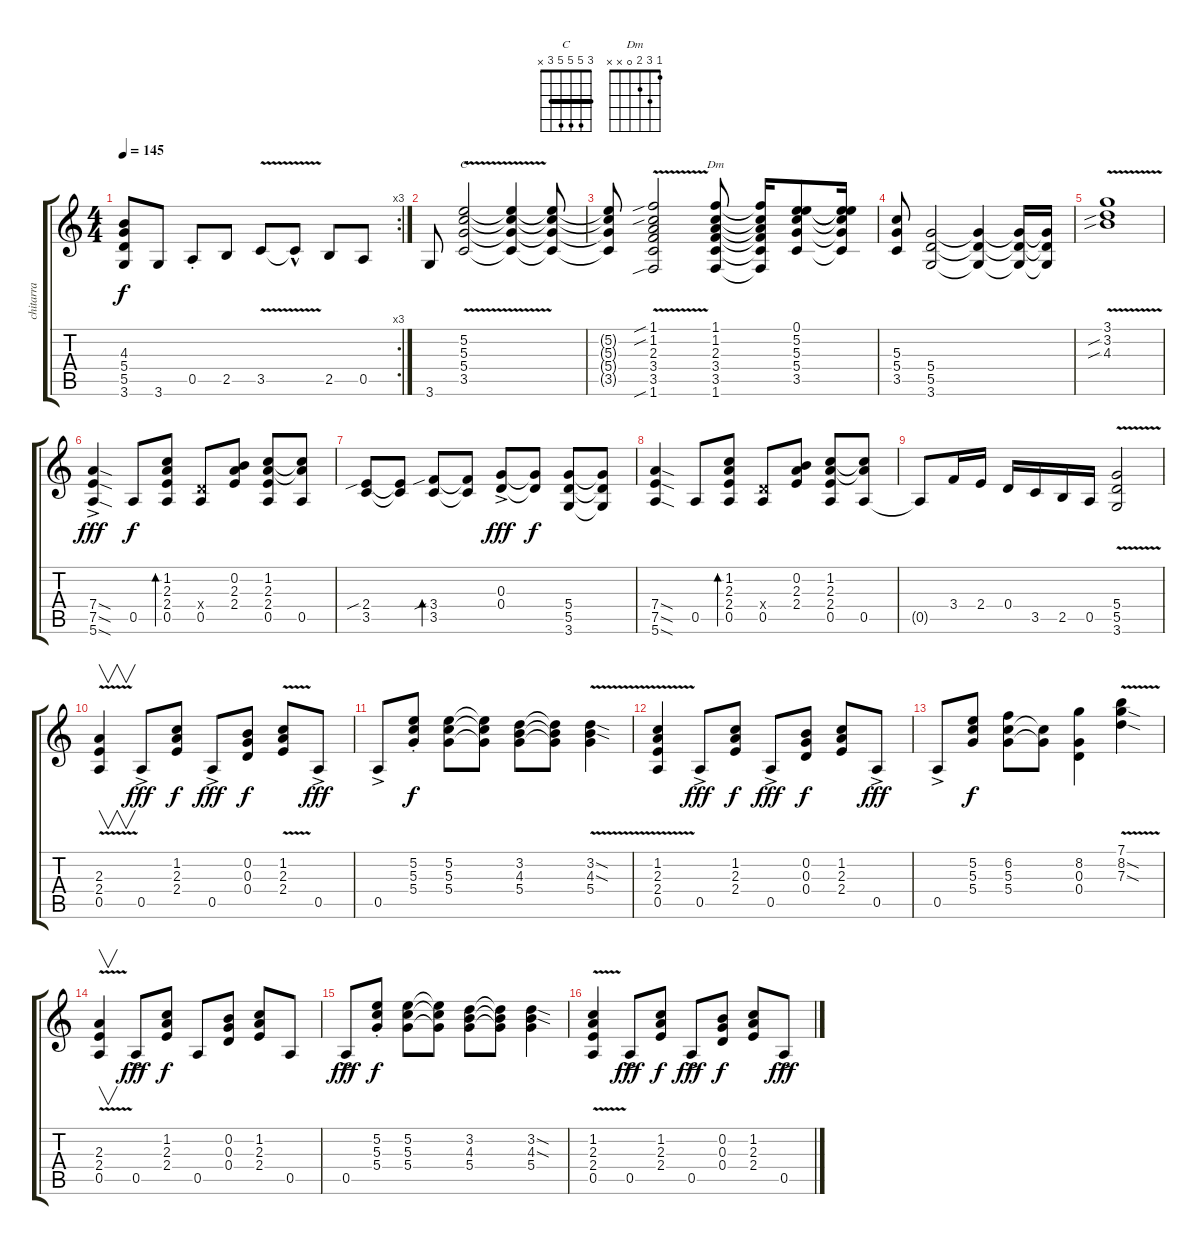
\track ("chitarra" "chitarra") {instrument distortionguitar}
\staff {score tabs}
\tuning (E4 B3 G3 D3 A2 E2) {hide}
\chord ("C" 3 5 5 5 3 x) {barre 3}
\chord ("Dm" 1 3 2 0 x x)
\rc 3
\ts (4 4)
\tempo 145
\clef g2
\ks c
(4.3{t} 5.4{t} 5.5{t} 3.6{t}).8{dy f} 3.6.8 0.5{st}.8 2.5.8 3.5{v}.8 3.5{hac t}.8 2.5.8 0.5.8 |
3.6.8 (5.2 5.3 5.4{v} 3.5).2{ch "C"} (5.2{t} 5.3{t} 5.4{t} 3.5{t}).4 (5.2{t} 5.3{t} 5.4{t} 3.5{t}).8 |
(5.2{t} 5.3{t} 5.4{t} 3.5{t}).8 (1.1{v sib} 1.2{sib} 2.3 3.4 3.5 1.6{sib}).2 (1.1 1.2 2.3 3.4 3.5 1.6).8{ch "Dm"} (1.1{t} 1.2{t} 2.3{t} 3.4{t} 3.5{t} 1.6{t}).16 (0.1 5.2 5.3 5.4 3.5).8 (0.1{t} 5.2{t} 5.3{t} 5.4{t} 3.5{t}).16 |
(5.3 5.4 3.5).8 (5.4 5.5 3.6).2 (5.4{t} 5.5{t} 3.6{t}).4 (5.4{t} 5.5{t} 3.6{t}).16 (5.4{t} 5.5{t} 3.6{t}).16 |
(3.1{v} 3.2{sib} 4.3{sib}).1 |
(7.4{sod ac} 7.5{sod} 5.6{sod}).4{dy fff} 0.5.8{dy f} (1.2 2.3 2.4 0.5).8{bd 120} (0.4{x} 0.5).8 (0.2 2.3 2.4).8 (1.2 2.3 2.4 0.5).8 (1.2{t} 2.3{t} 0.5).8 |
(2.4{sib} 3.5).8 (2.4{t} 3.5{t}).8 (3.4{sib} 3.5).8{bd 480} (3.4{t} 3.5{t}).8 (0.3{ac} 0.4).8{dy fff} (0.3{t} 0.4{t}).8{dy f} (5.4 5.5 3.6).8 (5.4{t} 5.5{t} 3.6{t}).8 |
(7.4{sod} 7.5{sod} 5.6{sod}).4 0.5.8 (1.2 2.3 2.4 0.5).8{bd 120} (0.4{x} 0.5).8 (0.2 2.3 2.4).8 (1.2 2.3 2.4 0.5).8 (1.2{t} 2.3{t} 0.5).8 |
0.5{t}.8 3.4.16 2.4.16 0.4.16 3.5.16 2.5.16 0.5.16 (5.4{v} 5.5 3.6).2 |
(2.3{v} 2.4 0.5).4{v} 0.5{ac}.8{dy fff} (1.2 2.3 2.4).8{dy f} 0.5{ac}.8{dy fff} (0.2 0.3 0.4).8{dy f} (1.2{v} 2.3 2.4).8 0.5{ac}.8{dy fff} |
0.5{ac}.8 (5.2{st} 5.3 5.4).8{dy f} (5.2 5.3 5.4).8 (5.2{t} 5.3{t} 5.4{t}).8 (3.2 4.3 5.4).8 (3.2{t} 4.3{t} 5.4{t}).8 (3.2{sod} 4.3{sod} 5.4{v}).4 |
(1.2{v} 2.3 2.4 0.5).4 0.5{ac}.8{dy fff} (1.2 2.3 2.4).8{dy f} 0.5{ac}.8{dy fff} (0.2 0.3 0.4).8{dy f} (1.2 2.3 2.4).8 0.5{ac}.8{dy fff} |
0.5{ac}.8 (5.2 5.3 5.4).8{dy f} (6.2 5.3 5.4).8 (5.3{t} 5.4{t}).8 (8.2 0.3 0.4).4 (7.1{v} 8.2{sod} 7.3{sod}).4 |
(2.3{v} 2.4 0.5).4{v} 0.5{ac}.8{dy fff} (1.2 2.3 2.4).8{dy f} 0.5.8 (0.2 0.3 0.4).8 (1.2 2.3 2.4).8 0.5.8 |
0.5{ac}.8{dy fff} (5.2{st} 5.3 5.4).8{dy f} (5.2 5.3 5.4).8 (5.2{t} 5.3{t} 5.4{t}).8 (3.2 4.3 5.4).8 (3.2{t} 4.3{t} 5.4{t}).8 (3.2{sod} 4.3{sod} 5.4).4 |
(1.2{v} 2.3 2.4 0.5).4 0.5{ac}.8{dy fff} (1.2 2.3 2.4).8{dy f} 0.5{ac}.8{dy fff} (0.2 0.3 0.4).8{dy f} (1.2 2.3 2.4).8 0.5{ac}.8{dy fff}
